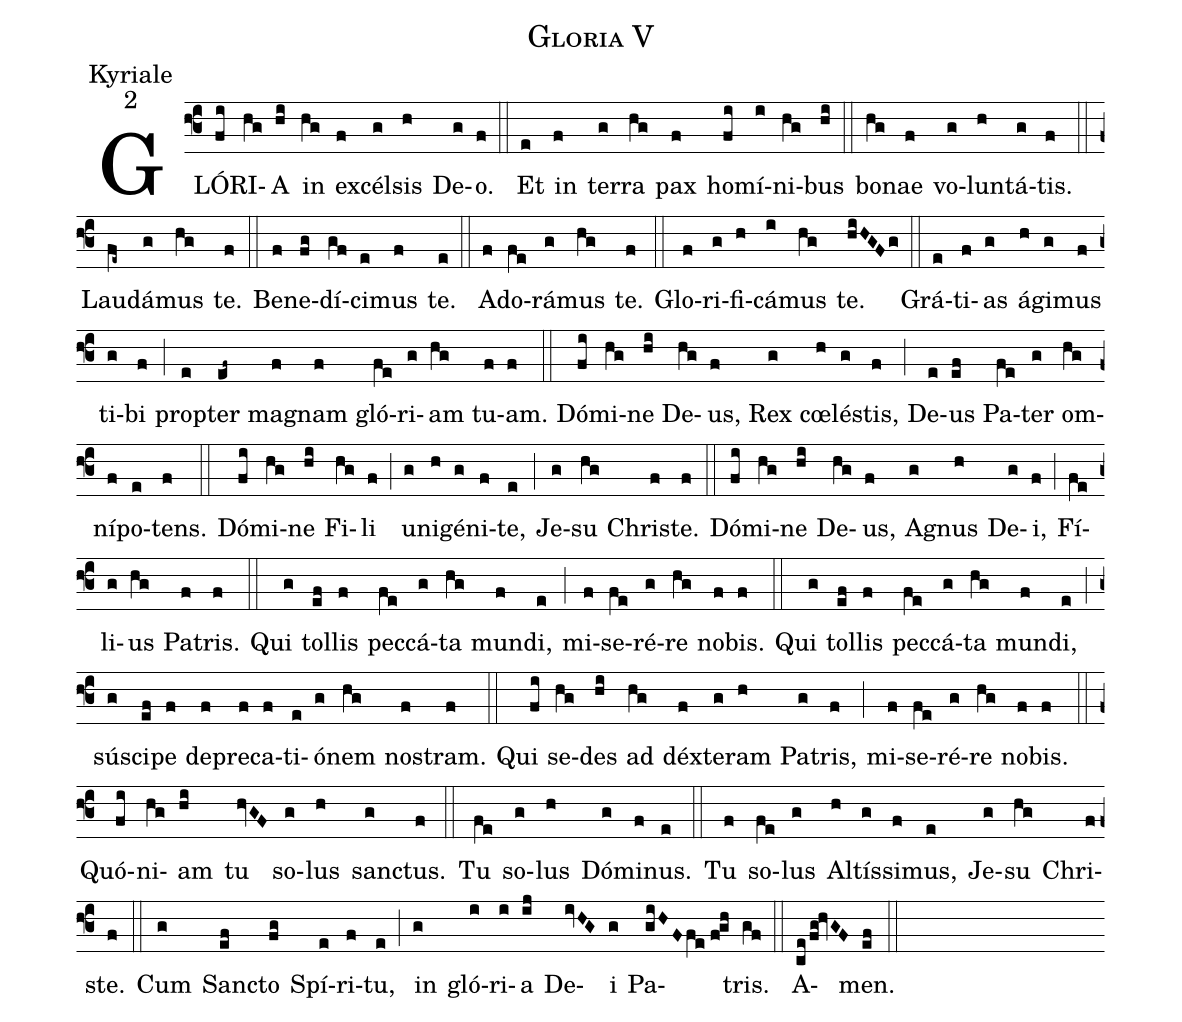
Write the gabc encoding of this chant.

name:Gloria V;
office-part:Kyriale;
mode:2;
%%
(f3) GLÓ(fi)RI(hg)A(hi) in(hg) ex(f)cél(g)sis(h) De(g)o.(f) (::)

Et(e) in(f) ter(g)ra(hg) pax(f) ho(fi)mí(i)ni(hg)bus(hi) (::) bo(hg)nae(f) vo(g)lun(h)tá(g)tis.(f) (::)

Lau(fe~)dá(g)mus(hg) te.(f) (::)

Be(f)ne(fg)dí(gf)ci(e)mus(f) te.(e) (::)

A(f)do(fe)rá(g)mus(hg) te.(f) (::)

Glo(f)ri(g)fi(h)cá(i)mus(hg) te.(hiHGFg) (::)

Grá(e)ti(f)as(g) á(h)gi(g)mus(f) ti(g)bi(f) (;) prop(e)ter(ef~) ma(f)gnam(f) gló(fe)ri(g)am(hg) tu(f)am.(f) (::)

Dó(fi)mi(hg)ne(hi) De(hg)us,(f) Rex(g) cœ(h)lé(g)stis,(f) (;) De(e)us(ef) Pa(fe)ter(g) om(hg)ní(f)po(e)tens.(f) (::)

Dó(fi)mi(hg)ne(hi) Fi(hg)li(f) (;) u(g)ni(h)gé(g)ni(f)te,(e) (;) Je(g)su(hg) Chri(f)ste.(f) (::)

Dó(fi)mi(hg)ne(hi) De(hg)us,(f) A(g)gnus(h) De(g)i,(f) (;) Fí(fe)li(g)us(hg) Pa(f)tris.(f) (::)

Qui(g) tol(ef)lis(f) pec(fe)cá(g)ta(hg) mun(f)di,(e) (;) mi(f)se(fe)ré(g)re(hg) no(f)bis.(f) (::)

Qui(g) tol(ef)lis(f) pec(fe)cá(g)ta(hg) mun(f)di,(e) (;) sú(g)sci(ef)pe(f) de(f)pre(f)ca(f)ti(e)ó(g)nem(hg) no(f)stram.(f) (::)

Qui(fi) se(hg)des(hi) ad(hg) déx(f)te(g)ram(h) Pa(g)tris,(f) (;) mi(f)se(fe)ré(g)re(hg) no(f)bis.(f) (::)

Quó(fi)ni(hg)am(hi) tu(hvGF) so(g)lus(h) san(g)ctus.(f) (::)

Tu(fe) so(g)lus(h) Dó(g)mi(f)nus.(e) (::)

Tu(f) so(fe)lus(g) Al(h)tís(g)si(f)mus,(e) Je(g)su(hg) Chri(f)ste.(f) (::)

Cum(g) San(ef)cto(fg) Spí(e)ri(f)tu,(e) (;) in(g) gló(i)ri(i)a(ij) De(ivHG)i(g) Pa(giHFfe//fgh)tris.(gf) (::) A(ce/fg!hvGF)men.(ef) (::)
